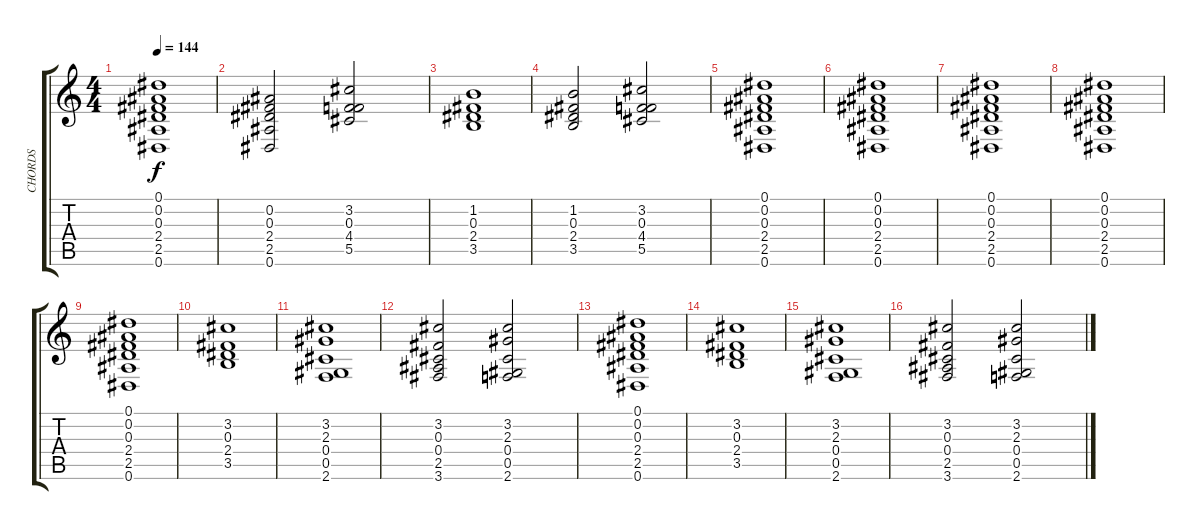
\track ("CHORDS" "CHORDS") {instrument acousticguitarsteel}
\staff {score tabs}
\tuning (Eb4 Bb3 Gb3 Db3 Ab2 Eb2) {hide}
\ts (4 4)
\tempo 144
\clef g2
\ks c
(0.1 0.2 0.3 2.4 2.5 0.6).1{dy f} |
(0.2 0.3 2.4 2.5 0.6).2{beam merge} (3.2 0.3 4.4 5.5).2 |
(1.2 0.3 2.4 3.5).1 |
(1.2 0.3 2.4 3.5).2 (3.2 0.3 4.4 5.5).2 |
(0.1 0.2 0.3 2.4 2.5 0.6).1 |
(0.1 0.2 0.3 2.4 2.5 0.6).1 |
(0.1 0.2 0.3 2.4 2.5 0.6).1 |
(0.1 0.2 0.3 2.4 2.5 0.6).1 |
(0.1 0.2 0.3 2.4 2.5 0.6).1 |
(3.2 0.3 2.4 3.5).1 |
(3.2 2.3 0.4 0.5 2.6).1 |
(3.2 0.3 0.4 2.5 3.6).2 (3.2 2.3 0.4 0.5 2.6).2 |
(0.1 0.2 0.3 2.4 2.5 0.6).1 |
(3.2 0.3 2.4 3.5).1 |
(3.2 2.3 0.4 0.5 2.6).1 |
(3.2 0.3 0.4 2.5 3.6).2 (3.2 2.3 0.4 0.5 2.6).2
